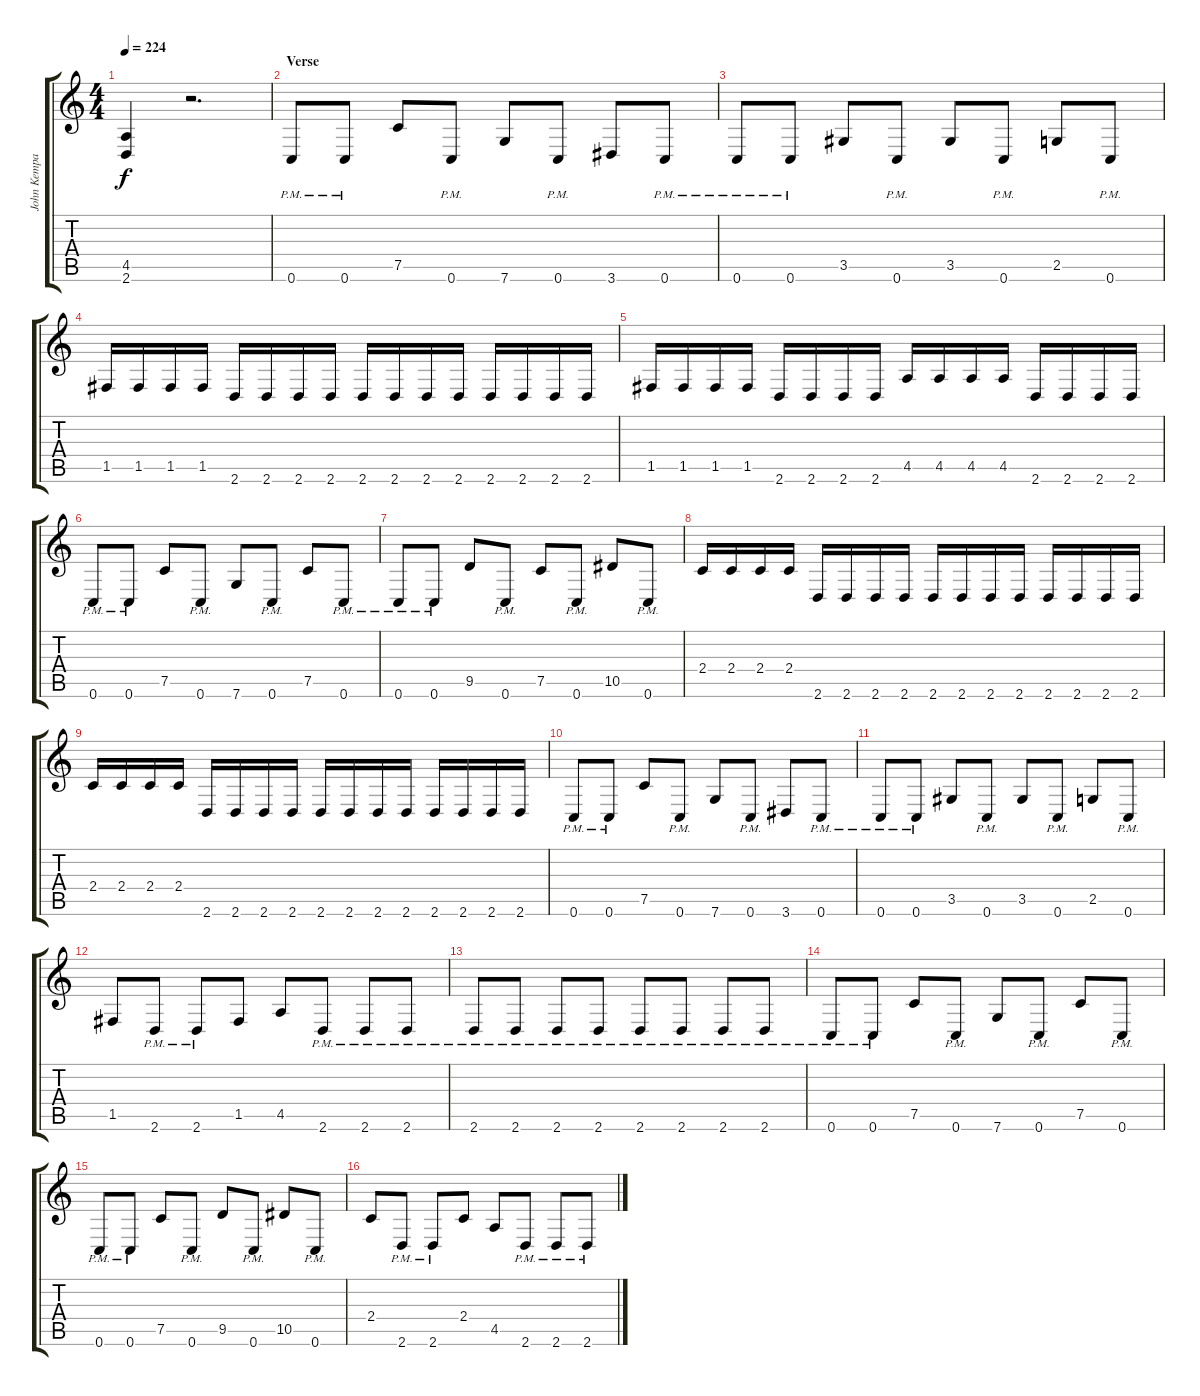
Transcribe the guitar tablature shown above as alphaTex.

\track ("John Kempainen (Rhythm Guitar)" "John Kempa") {instrument distortionguitar}
\staff {score tabs}
\tuning (C4 G3 Eb3 Bb2 F2 C2) {hide}
\ts (4 4)
\tempo 224
\clef g2
\ks c
(4.5 2.6).4{dy f} r.2{d} |
\section ("" "Verse")
0.6{pm}.8 0.6{pm}.8 7.5.8 0.6{pm}.8 7.6.8 0.6{pm}.8 3.6.8 0.6{pm}.8 |
0.6{pm}.8 0.6{pm}.8 3.5.8 0.6{pm}.8 3.5.8 0.6{pm}.8 2.5.8 0.6{pm}.8 |
1.5.16 1.5.16 1.5.16 1.5.16 2.6.16 2.6.16 2.6.16 2.6.16 2.6.16 2.6.16 2.6.16 2.6.16 2.6.16 2.6.16 2.6.16 2.6.16 |
1.5.16 1.5.16 1.5.16 1.5.16 2.6.16 2.6.16 2.6.16 2.6.16 4.5.16 4.5.16 4.5.16 4.5.16 2.6.16 2.6.16 2.6.16 2.6.16 |
0.6{pm}.8 0.6{pm}.8 7.5.8 0.6{pm}.8 7.6.8 0.6{pm}.8 7.5.8 0.6{pm}.8 |
0.6{pm}.8 0.6{pm}.8 9.5.8 0.6{pm}.8 7.5.8 0.6{pm}.8 10.5.8 0.6{pm}.8 |
2.4.16 2.4.16 2.4.16 2.4.16 2.6.16 2.6.16 2.6.16 2.6.16 2.6.16 2.6.16 2.6.16 2.6.16 2.6.16 2.6.16 2.6.16 2.6.16 |
2.4.16 2.4.16 2.4.16 2.4.16 2.6.16 2.6.16 2.6.16 2.6.16 2.6.16 2.6.16 2.6.16 2.6.16 2.6.16 2.6.16 2.6.16 2.6.16 |
0.6{pm}.8 0.6{pm}.8 7.5.8 0.6{pm}.8 7.6.8 0.6{pm}.8 3.6.8 0.6{pm}.8 |
0.6{pm}.8 0.6{pm}.8 3.5.8 0.6{pm}.8 3.5.8 0.6{pm}.8 2.5.8 0.6{pm}.8 |
1.5.8 2.6{pm}.8 2.6{pm}.8 1.5.8 4.5.8 2.6{pm}.8 2.6{pm}.8 2.6{pm}.8 |
2.6{pm}.8 2.6{pm}.8 2.6{pm}.8 2.6{pm}.8 2.6{pm}.8 2.6{pm}.8 2.6{pm}.8 2.6{pm}.8 |
0.6{pm}.8 0.6{pm}.8 7.5.8 0.6{pm}.8 7.6.8 0.6{pm}.8 7.5.8 0.6{pm}.8 |
0.6{pm}.8 0.6{pm}.8 7.5.8 0.6{pm}.8 9.5.8 0.6{pm}.8 10.5.8 0.6{pm}.8 |
2.4.8 2.6{pm}.8 2.6{pm}.8 2.4.8 4.5.8 2.6{pm}.8 2.6{pm}.8 2.6{pm}.8
